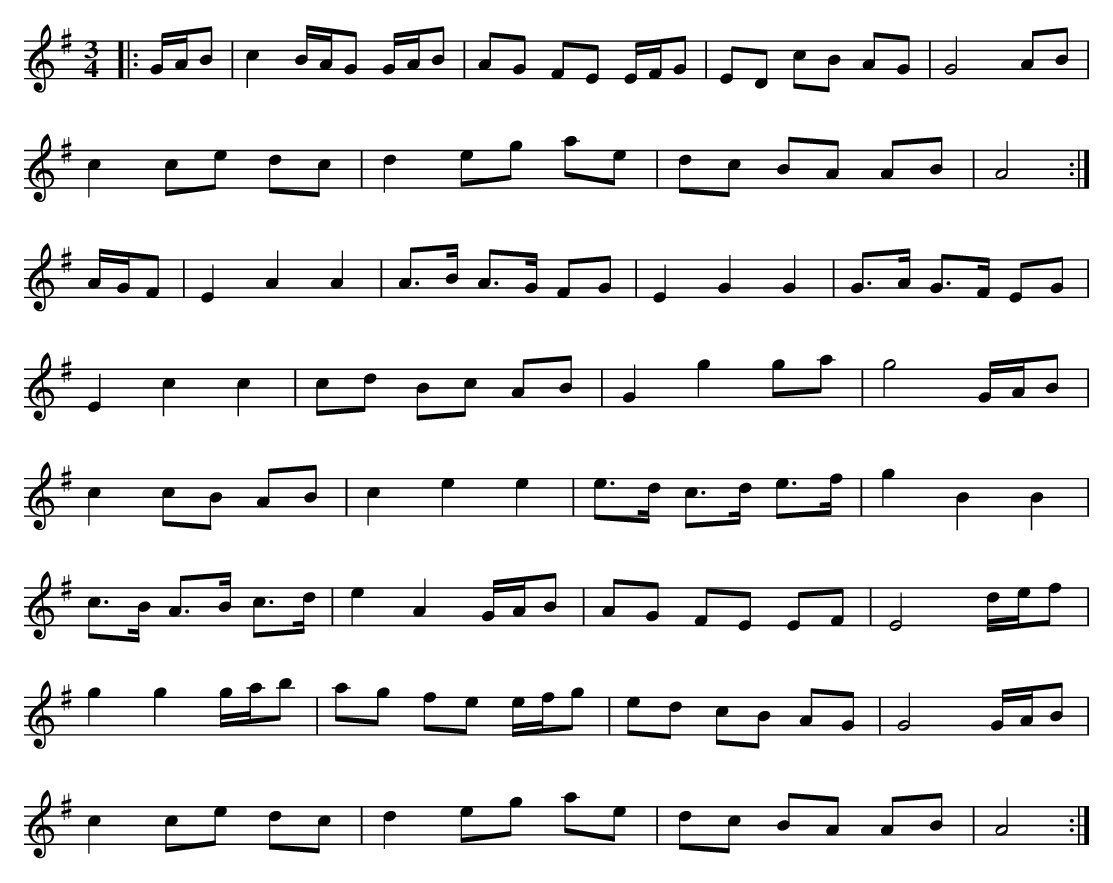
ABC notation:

X:1
M:3/4
K:G
|:G/A/B|c2B/A/G G/A/B|AG FE E/F/G|ED cB AG|G4AB|
c2ce dc|d2eg ae|dc BA AB|A4:|
A/G/F|E2A2A2|A3/2B/ A3/2G/ FG|E2G2G2|G3/2A/ G3/2F/ EG|
E2c2c2|cd Bc AB|G2g2ga|g4G/A/B|
c2cB AB|c2e2e2|e3/2d/ c3/2d/ e3/2f/|g2B2B2|
c3/2B/ A3/2B/ c3/2d/|e2A2G/A/B|AG FE EF|E4d/e/f|
g2g2g/a/b|ag fe e/f/g|ed cB AG|G4G/A/B|
c2ce dc|d2eg ae|dc BA AB|A4:|
